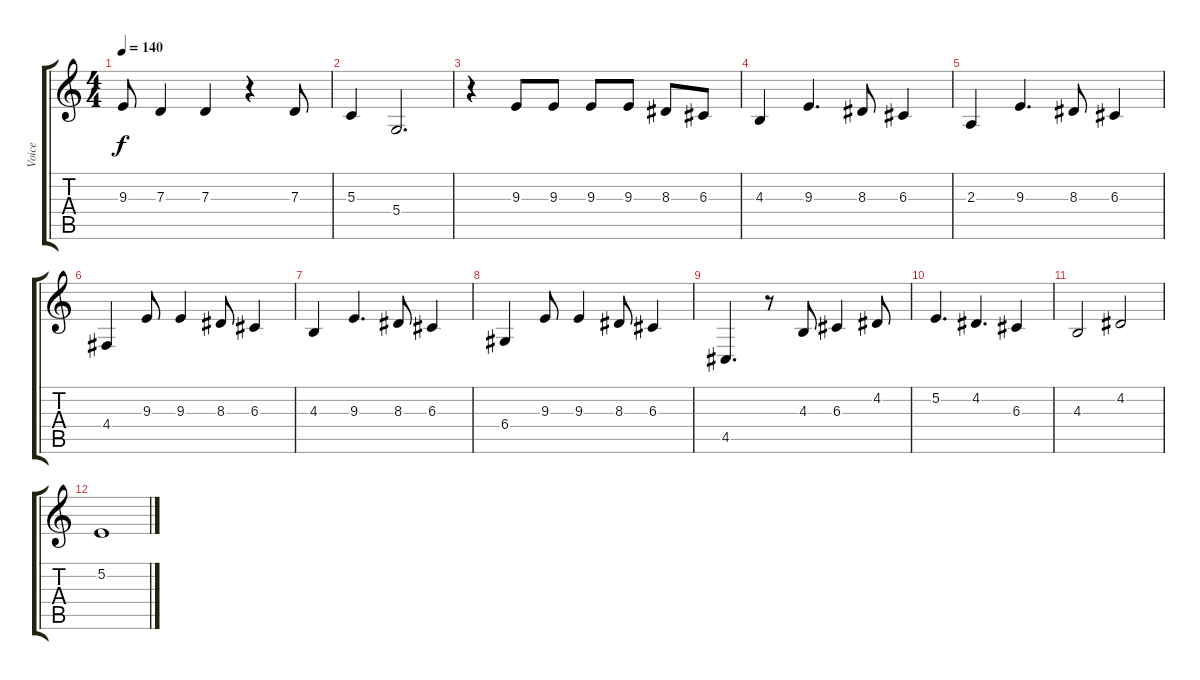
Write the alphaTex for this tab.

\track ("Voice" "Voice") {instrument lead6voice}
\staff {score tabs}
\tuning (E4 B3 G3 D3 A2 E2) {hide}
\ts (4 4)
\tempo 140
\clef g2
\ks c
9.3.8{dy f} 7.3.4 7.3.4 r.4 7.3.8 |
5.3.4 5.4.2{d} |
r.4 9.3.8 9.3.8 9.3.8 9.3.8 8.3.8 6.3.8 |
4.3.4 9.3.4{d} 8.3.8 6.3.4 |
2.3.4 9.3.4{d} 8.3.8 6.3.4 |
4.4.4 9.3.8 9.3.4 8.3.8 6.3.4 |
4.3.4 9.3.4{d} 8.3.8 6.3.4 |
6.4.4 9.3.8 9.3.4 8.3.8 6.3.4 |
4.5.4{d} r.8 4.3.8 6.3.4 4.2.8 |
5.2.4{d} 4.2.4{d} 6.3.4 |
4.3.2 4.2.2 |
5.2.1
